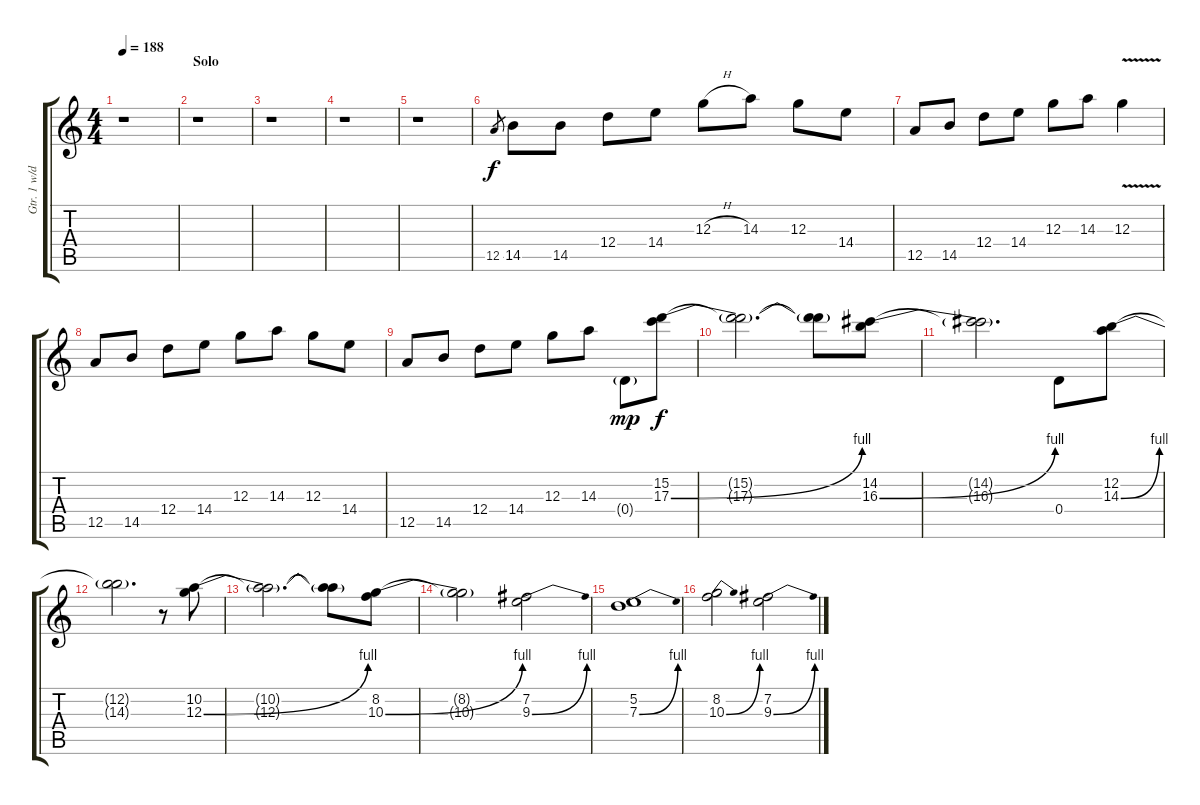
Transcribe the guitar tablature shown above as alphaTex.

\track ("Gtr. 1 w/dist and wah pedal" "Gtr. 1 w/d") {instrument overdrivenguitar}
\staff {score tabs}
\tuning (E4 B3 G3 D3 A2 E2) {hide}
\ts (4 4)
\tempo 188
\clef g2
\ks c
r.1{dy f} |
\section ("" "Solo")
r.1 |
r.1 |
r.1 |
r.1 |
12.5.8{gr} 14.5.8{volume 16} 14.5.8 12.4.8 14.4.8 12.3{h}.8 14.3.8 12.3.8 14.4.8 |
12.5.8 14.5.8 12.4.8 14.4.8 12.3.8 14.3.8 12.3{v}.4 |
12.5.8 14.5.8 12.4.8 14.4.8 12.3.8 14.3.8 12.3.8 14.4.8 |
12.5.8 14.5.8 12.4.8 14.4.8 12.3.8 14.3.8 0.4{g}.8{dy mp} (15.2 17.3{be (bend 0 0 60 4)}).8{dy f} |
(15.2{t} 17.3{t}).2{d} (15.2{t} 17.3{t}).8 (14.2 16.3{be (bend 0 0 60 4)}).8 |
(14.2{t} 16.3{t}).2{d} 0.4.8 (12.2 14.3{be (bend 0 0 60 4)}).8 |
(12.2{t} 14.3{t}).2{d} r.8 (10.2 12.3{be (bend 0 0 60 4)}).8 |
(10.2{t} 12.3{t}).2{d} (10.2{t} 12.3{t}).8 (8.2 10.3{be (bend 0 0 60 4)}).8 |
(8.2{t} 10.3{t}).2 (7.2 9.3{be (bend 0 0 60 4)}).2 |
(5.2 7.3{be (bend 0 0 60 4)}).1 |
(8.2 10.3{be (bend 0 0 60 4)}).2 (7.2 9.3{be (bend 0 0 60 4)}).2
